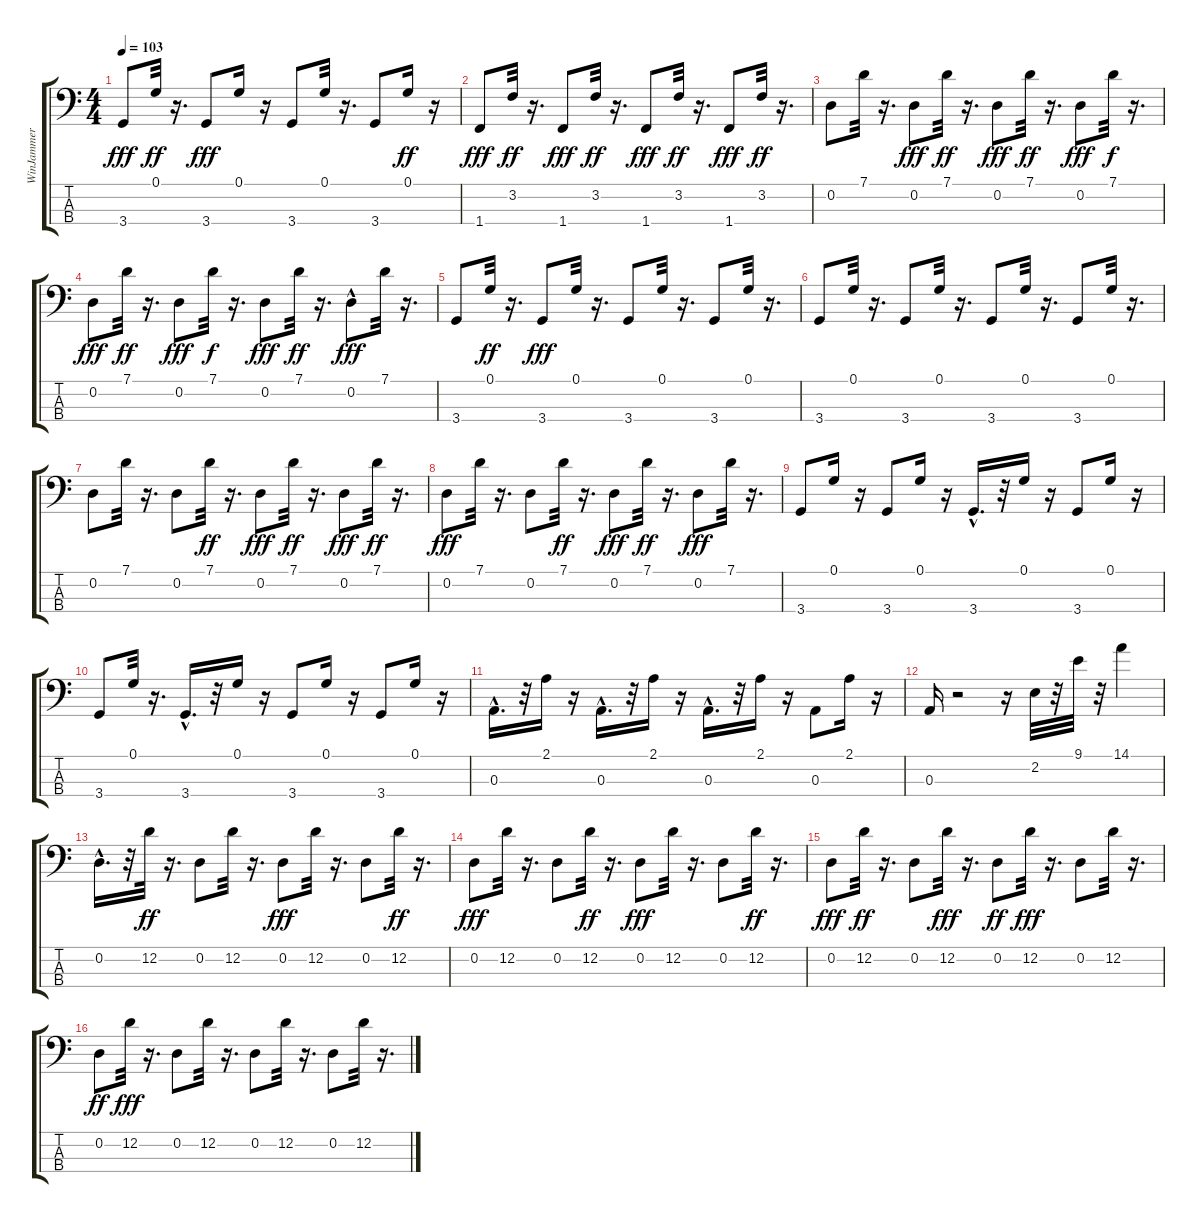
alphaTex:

\track ("WinJammer Demo" "WinJammer ") {instrument fretlessbass}
\staff {score tabs}
\tuning (G2 D2 A1 E1) {hide}
\ts (4 4)
\tempo 103
\clef f4
\ks c
3.4.8{dy fff} 0.1.32{dy ff} r.16{d} 3.4.8{dy fff} 0.1.16 r.16 3.4.8 0.1.32 r.16{d} 3.4.8 0.1.16{dy ff} r.16 |
1.4.8{dy fff} 3.2.32{dy ff} r.16{d} 1.4.8{dy fff} 3.2.32{dy ff} r.16{d} 1.4.8{dy fff} 3.2.32{dy ff} r.16{d} 1.4.8{dy fff} 3.2.32{dy ff} r.16{d} |
0.2.8 7.1.32 r.16{d} 0.2.8{dy fff} 7.1.32{dy ff} r.16{d} 0.2.8{dy fff} 7.1.32{dy ff} r.16{d} 0.2.8{dy fff} 7.1.32{dy f} r.16{d} |
0.2.8{dy fff} 7.1.32{dy ff} r.16{d} 0.2.8{dy fff} 7.1.32{dy f} r.16{d} 0.2.8{dy fff} 7.1.32{dy ff} r.16{d} 0.2{hac}.8{dy fff} 7.1.32 r.16{d} |
3.4.8 0.1.32{dy ff} r.16{d} 3.4.8{dy fff} 0.1.32 r.16{d} 3.4.8 0.1.32 r.16{d} 3.4.8 0.1.32 r.16{d} |
3.4.8 0.1.32 r.16{d} 3.4.8 0.1.32 r.16{d} 3.4.8 0.1.32 r.16{d} 3.4.8 0.1.32 r.16{d} |
0.2.8 7.1.32 r.16{d} 0.2.8 7.1.32{dy ff} r.16{d} 0.2.8{dy fff} 7.1.32{dy ff} r.16{d} 0.2.8{dy fff} 7.1.32{dy ff} r.16{d} |
0.2.8{dy fff} 7.1.32 r.16{d} 0.2.8 7.1.32{dy ff} r.16{d} 0.2.8{dy fff} 7.1.32{dy ff} r.16{d} 0.2.8{dy fff} 7.1.32 r.16{d} |
3.4.8 0.1.16 r.16 3.4.8 0.1.16 r.16 3.4{hac}.16{d} r.32 0.1.16 r.16 3.4.8 0.1.16 r.16 |
3.4.8 0.1.32 r.16{d} 3.4{hac}.16{d} r.32 0.1.16 r.16 3.4.8 0.1.16 r.16 3.4.8 0.1.16 r.16 |
0.3{hac}.16{d} r.32 2.1.16 r.16 0.3{hac}.16{d} r.32 2.1.16 r.16 0.3{hac}.16{d} r.32 2.1.16 r.16 0.3.8 2.1.16 r.16 |
0.3.16 r.2 r.16 2.2.32 r.32 9.1.32 r.32 14.1.4 |
0.2{hac}.16{d} r.32 12.2.32{dy ff} r.16{d} 0.2.8 12.2.32 r.16{d} 0.2.8{dy fff} 12.2.32 r.16{d} 0.2.8 12.2.32{dy ff} r.16{d} |
0.2.8{dy fff} 12.2.32 r.16{d} 0.2.8 12.2.32{dy ff} r.16{d} 0.2.8{dy fff} 12.2.32 r.16{d} 0.2.8 12.2.32{dy ff} r.16{d} |
0.2.8{dy fff} 12.2.32{dy ff} r.16{d} 0.2.8 12.2.32{dy fff} r.16{d} 0.2.8{dy ff} 12.2.32{dy fff} r.16{d} 0.2.8 12.2.32 r.16{d} |
0.2.8{dy ff} 12.2.32{dy fff} r.16{d} 0.2.8 12.2.32 r.16{d} 0.2.8 12.2.32 r.16{d} 0.2.8 12.2.32 r.16{d}
